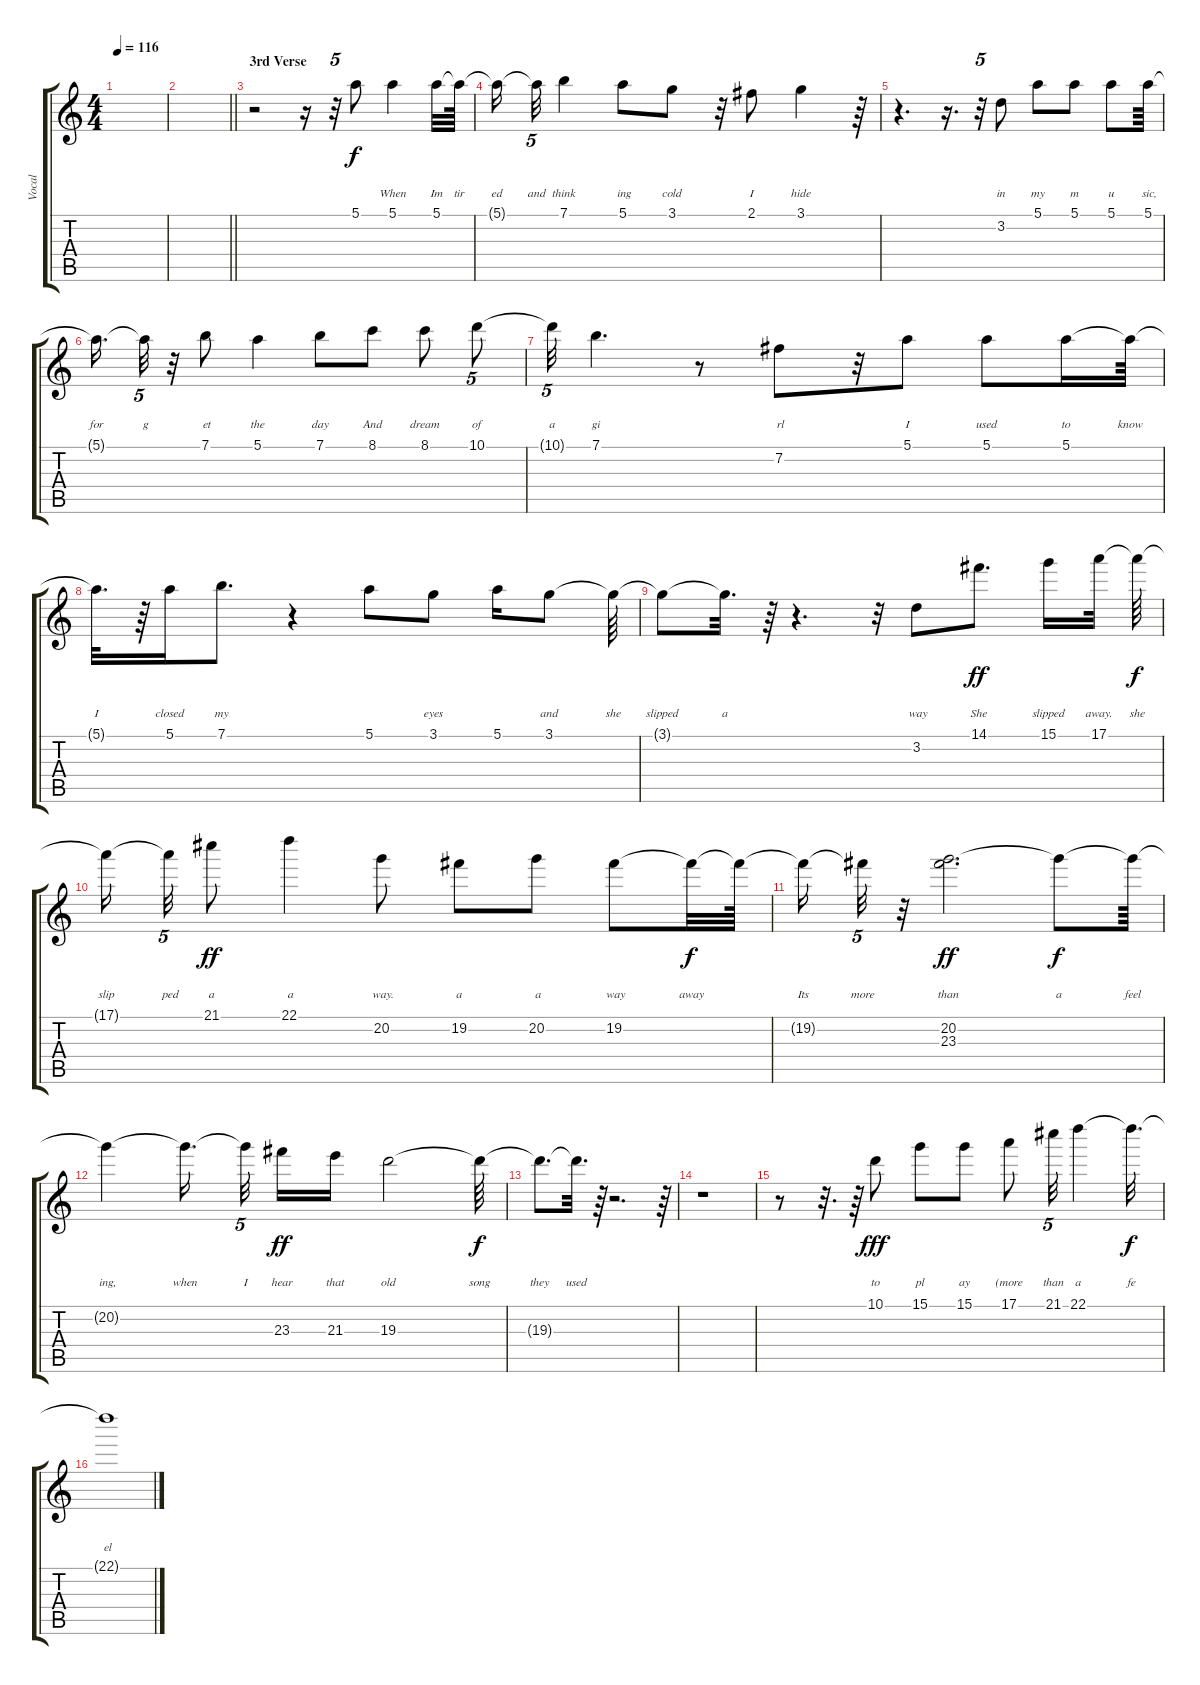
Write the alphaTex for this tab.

\track ("Vocal" "Vocal") {instrument electricguitarjazz}
\staff {score tabs}
\tuning (E4 B3 G3 D3 A2 E2) {hide}
\ts (4 4)
\tempo 116
\clef g2
\ks c
|
\barLineRight lightlight
|
\section ("" "3rd Verse")
r.2 r.16 r.32{tu (5 4)} 5.1.8{lyrics (0 "") lyrics (1 "") lyrics (2 "") lyrics (3 "") lyrics (4 "")} 5.1.4{lyrics (0 "") lyrics (1 "") lyrics (2 "") lyrics (3 "") lyrics (4 "When")} 5.1.32{lyrics (0 "") lyrics (1 "") lyrics (2 "") lyrics (3 "") lyrics (4 "Im")} 5.1{t}.64{lyrics (0 "") lyrics (1 "") lyrics (2 "") lyrics (3 "") lyrics (4 "tir ")} |
5.1{t}.16{lyrics (0 "") lyrics (1 "") lyrics (2 "") lyrics (3 "") lyrics (4 "ed")} 5.1{t}.32{tu (5 4) lyrics (0 "") lyrics (1 "") lyrics (2 "") lyrics (3 "") lyrics (4 "and")} 7.1.4{lyrics (0 "") lyrics (1 "") lyrics (2 "") lyrics (3 "") lyrics (4 "think")} 5.1.8{lyrics (0 "") lyrics (1 "") lyrics (2 "") lyrics (3 "") lyrics (4 " ing")} 3.1.8{lyrics (0 "") lyrics (1 "") lyrics (2 "") lyrics (3 "") lyrics (4 "cold")} r.32 2.1.8{lyrics (0 "") lyrics (1 "") lyrics (2 "") lyrics (3 "") lyrics (4 "I")} 3.1.4{lyrics (0 "") lyrics (1 "") lyrics (2 "") lyrics (3 "") lyrics (4 "hide")} r.64 |
r.4{d} r.16{d} r.32{tu (5 4)} 3.2.8{lyrics (0 "") lyrics (1 "") lyrics (2 "") lyrics (3 "") lyrics (4 "in")} 5.1.8{lyrics (0 "") lyrics (1 "") lyrics (2 "") lyrics (3 "") lyrics (4 "my")} 5.1.8{lyrics (0 "") lyrics (1 "") lyrics (2 "") lyrics (3 "") lyrics (4 "m")} 5.1.8{lyrics (0 "") lyrics (1 "") lyrics (2 "") lyrics (3 "") lyrics (4 "u")} 5.1.64{lyrics (0 "") lyrics (1 "") lyrics (2 "") lyrics (3 "") lyrics (4 " sic,")} |
5.1{t}.16{d lyrics (0 "") lyrics (1 "") lyrics (2 "") lyrics (3 "") lyrics (4 "for")} 5.1{t}.32{tu (5 4) lyrics (0 "") lyrics (1 "") lyrics (2 "") lyrics (3 "") lyrics (4 " g")} r.32 7.1.8{lyrics (0 "") lyrics (1 "") lyrics (2 "") lyrics (3 "") lyrics (4 " et")} 5.1.4{lyrics (0 "") lyrics (1 "") lyrics (2 "") lyrics (3 "") lyrics (4 "the")} 7.1.8{lyrics (0 "") lyrics (1 "") lyrics (2 "") lyrics (3 "") lyrics (4 "day")} 8.1.8{lyrics (0 "") lyrics (1 "") lyrics (2 "") lyrics (3 "") lyrics (4 "And")} 8.1.8{lyrics (0 "") lyrics (1 "") lyrics (2 "") lyrics (3 "") lyrics (4 "dream")} 10.1.8{tu (5 4) lyrics (0 "") lyrics (1 "") lyrics (2 "") lyrics (3 "") lyrics (4 "of")} |
10.1{t}.32{tu (5 4) lyrics (0 "") lyrics (1 "") lyrics (2 "") lyrics (3 "") lyrics (4 "a")} 7.1.4{d lyrics (0 "") lyrics (1 "") lyrics (2 "") lyrics (3 "") lyrics (4 "gi")} r.8 7.2.8{lyrics (0 "") lyrics (1 "") lyrics (2 "") lyrics (3 "") lyrics (4 " rl")} r.32 5.1.8{lyrics (0 "") lyrics (1 "") lyrics (2 "") lyrics (3 "") lyrics (4 "I")} 5.1.8{lyrics (0 "") lyrics (1 "") lyrics (2 "") lyrics (3 "") lyrics (4 "used")} 5.1.16{lyrics (0 "") lyrics (1 "") lyrics (2 "") lyrics (3 "") lyrics (4 "to")} 5.1{t}.64{lyrics (0 "") lyrics (1 "") lyrics (2 "") lyrics (3 "") lyrics (4 "know")} |
5.1{t}.32{d lyrics (0 "") lyrics (1 "") lyrics (2 "") lyrics (3 "") lyrics (4 "I")} r.64 5.1.16{lyrics (0 "") lyrics (1 "") lyrics (2 "") lyrics (3 "") lyrics (4 "closed")} 7.1.8{d lyrics (0 "") lyrics (1 "") lyrics (2 "") lyrics (3 "") lyrics (4 "my")} r.4 5.1.8{lyrics (0 "") lyrics (1 "") lyrics (2 "") lyrics (3 "") lyrics (4 "")} 3.1.8{lyrics (0 "") lyrics (1 "") lyrics (2 "") lyrics (3 "") lyrics (4 "eyes")} 5.1.16{lyrics (0 "") lyrics (1 "") lyrics (2 "") lyrics (3 "") lyrics (4 "")} 3.1.8{lyrics (0 "") lyrics (1 "") lyrics (2 "") lyrics (3 "") lyrics (4 "and")} 3.1{t}.64{lyrics (0 "") lyrics (1 "") lyrics (2 "") lyrics (3 "") lyrics (4 "she")} |
3.1{t}.8{lyrics (0 "") lyrics (1 "") lyrics (2 "") lyrics (3 "") lyrics (4 "slipped")} 3.1{t}.32{d lyrics (0 "") lyrics (1 "") lyrics (2 "") lyrics (3 "") lyrics (4 "a")} r.64 r.4{d} r.32 3.2.8{lyrics (0 "") lyrics (1 "") lyrics (2 "") lyrics (3 "") lyrics (4 " way")} 14.1.8{d lyrics (0 "") lyrics (1 "") lyrics (2 "") lyrics (3 "") lyrics (4 "She") dy ff} 15.1.16{lyrics (0 "") lyrics (1 "") lyrics (2 "") lyrics (3 "") lyrics (4 "slipped")} 17.1.32{lyrics (0 "") lyrics (1 "") lyrics (2 "") lyrics (3 "") lyrics (4 "away.")} 17.1{t}.64{lyrics (0 "") lyrics (1 "") lyrics (2 "") lyrics (3 "") lyrics (4 "she") dy f} |
17.1{t}.16{lyrics (0 "") lyrics (1 "") lyrics (2 "") lyrics (3 "") lyrics (4 "slip") beam splitsecondary} 17.1{t}.32{tu (5 4) lyrics (0 "") lyrics (1 "") lyrics (2 "") lyrics (3 "") lyrics (4 " ped")} 21.1.8{lyrics (0 "") lyrics (1 "") lyrics (2 "") lyrics (3 "") lyrics (4 "a") dy ff} 22.1.4{lyrics (0 "") lyrics (1 "") lyrics (2 "") lyrics (3 "") lyrics (4 " a")} 20.2.8{lyrics (0 "") lyrics (1 "") lyrics (2 "") lyrics (3 "") lyrics (4 " way.")} 19.2.8{lyrics (0 "") lyrics (1 "") lyrics (2 "") lyrics (3 "") lyrics (4 "a")} 20.2.8{lyrics (0 "") lyrics (1 "") lyrics (2 "") lyrics (3 "") lyrics (4 " a")} 19.2.8{lyrics (0 "") lyrics (1 "") lyrics (2 "") lyrics (3 "") lyrics (4 " way")} 19.2{t}.32{lyrics (0 "") lyrics (1 "") lyrics (2 "") lyrics (3 "") lyrics (4 "away") dy f} 19.2{t}.64{lyrics (0 "") lyrics (1 "") lyrics (2 "") lyrics (3 "") lyrics (4 "")} |
19.2{t}.16{lyrics (0 "") lyrics (1 "") lyrics (2 "") lyrics (3 "") lyrics (4 "Its")} 19.2{t}.32{tu (5 4) lyrics (0 "") lyrics (1 "") lyrics (2 "") lyrics (3 "") lyrics (4 "more")} r.32 (20.2 23.3).2{d lyrics (0 "") lyrics (1 "") lyrics (2 "") lyrics (3 "") lyrics (4 "than") dy ff} 20.2{t}.8{lyrics (0 "") lyrics (1 "") lyrics (2 "") lyrics (3 "") lyrics (4 "a") dy f} 20.2{t}.64{lyrics (0 "") lyrics (1 "") lyrics (2 "") lyrics (3 "") lyrics (4 "feel")} |
20.2{t}.4{lyrics (0 "") lyrics (1 "") lyrics (2 "") lyrics (3 "") lyrics (4 " ing,")} 20.2{t}.16{d lyrics (0 "") lyrics (1 "") lyrics (2 "") lyrics (3 "") lyrics (4 "when") beam splitsecondary} 20.2{t}.32{tu (5 4) lyrics (0 "") lyrics (1 "") lyrics (2 "") lyrics (3 "") lyrics (4 "I") beam splitsecondary} 23.3.16{lyrics (0 "") lyrics (1 "") lyrics (2 "") lyrics (3 "") lyrics (4 "hear") dy ff} 21.3.16{lyrics (0 "") lyrics (1 "") lyrics (2 "") lyrics (3 "") lyrics (4 "that")} 19.3.2{lyrics (0 "") lyrics (1 "") lyrics (2 "") lyrics (3 "") lyrics (4 "old")} 19.3{t}.64{lyrics (0 "") lyrics (1 "") lyrics (2 "") lyrics (3 "") lyrics (4 "song") dy f} |
19.3{t}.8{d lyrics (0 "") lyrics (1 "") lyrics (2 "") lyrics (3 "") lyrics (4 "they")} 19.3{t}.32{d lyrics (0 "") lyrics (1 "") lyrics (2 "") lyrics (3 "") lyrics (4 "used")} r.64 r.2{d} r.64 |
r.1 |
r.8 r.32{d} r.64 10.1.8{lyrics (0 "") lyrics (1 "") lyrics (2 "") lyrics (3 "") lyrics (4 "to") dy fff} 15.1.8{lyrics (0 "") lyrics (1 "") lyrics (2 "") lyrics (3 "") lyrics (4 "pl")} 15.1.8{lyrics (0 "") lyrics (1 "") lyrics (2 "") lyrics (3 "") lyrics (4 "ay")} 17.1.8{lyrics (0 "") lyrics (1 "") lyrics (2 "") lyrics (3 "") lyrics (4 "(more")} 21.1.32{tu (5 4) lyrics (0 "") lyrics (1 "") lyrics (2 "") lyrics (3 "") lyrics (4 "than")} 22.1.4{lyrics (0 "") lyrics (1 "") lyrics (2 "") lyrics (3 "") lyrics (4 "a")} 22.1{t}.32{d lyrics (0 "") lyrics (1 "") lyrics (2 "") lyrics (3 "") lyrics (4 "fe") dy f} |
22.1{t}.1{lyrics (0 "") lyrics (1 "") lyrics (2 "") lyrics (3 "") lyrics (4 " el")}
